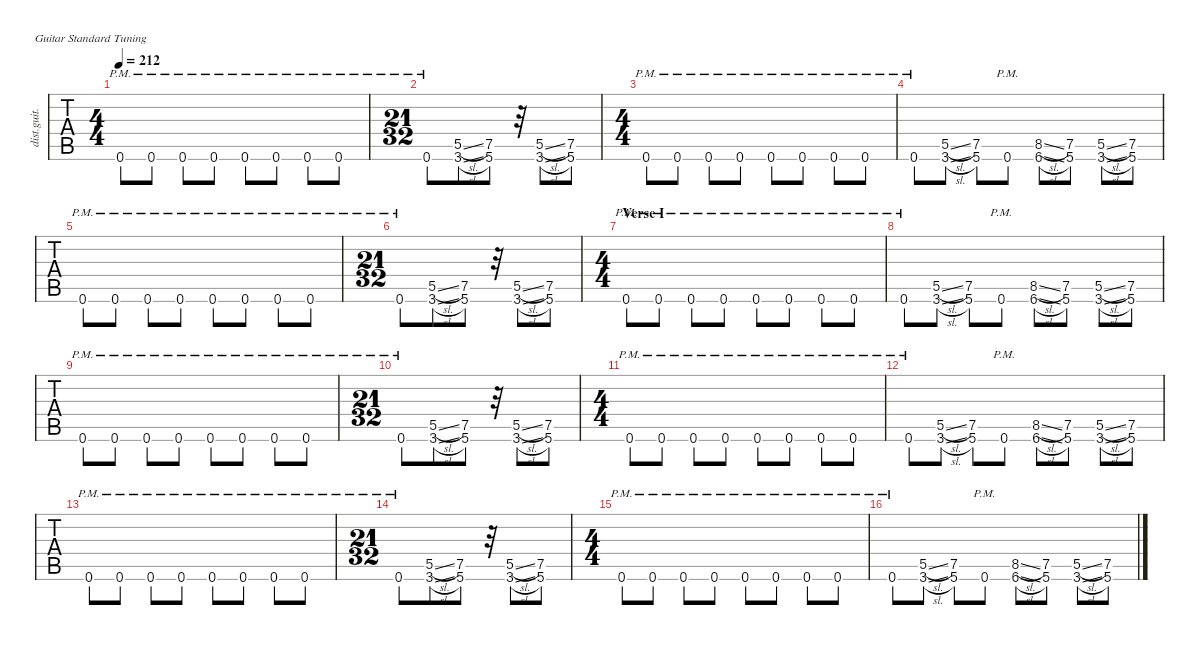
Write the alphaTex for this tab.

\defaultSystemsLayout 4
\hideDynamics
\bracketExtendMode nobrackets
\track ("Rhythm Guitar (Kirk)" "dist.guit.") {defaultSystemsLayout 4 multiBarRest instrument distortionguitar}
\staff {tabs}
\tuning (E4 B3 G3 D3 A2 E2)
\ts (4 4)
\tempo 212
\clef g2
\scale
0.233762
\ks c
0.6{pm}.8{dy mf} 0.6{pm}.8 0.6{pm}.8 0.6{pm}.8 0.6{pm}.8 0.6{pm}.8 0.6{pm}.8 0.6{pm}.8 |
\ts (21 32)
\beaming (8 3 2)
\scale
0.264041 0.6{pm}.8 (3.6{sl} 5.5{sl}).8 (7.5 5.6).8 r.32 (3.6{sl} 5.5{sl}).8 (7.5 5.6).8 |
\ts (4 4)
\beaming (8 2 2 2 2)
\scale
0.250763 0.6{pm}.8 0.6{pm}.8 0.6{pm}.8 0.6{pm}.8 0.6{pm}.8 0.6{pm}.8 0.6{pm}.8 0.6{pm}.8 |
\scale
0.253055 0.6{pm}.8 (3.6{sl} 5.5{sl}).8 (7.5 5.6).8 0.6{pm}.8 (6.6{sl acc #} 8.5{sl}).8 (7.5 5.6).8 (3.6{sl} 5.5{sl}).8 (7.5 5.6).8 |
\scale
0.23086 0.6{pm}.8 0.6{pm}.8 0.6{pm}.8 0.6{pm}.8 0.6{pm}.8 0.6{pm}.8 0.6{pm}.8 0.6{pm}.8 |
\ts (21 32)
\beaming (8 3 2)
\scale
0.265322 0.6{pm}.8 (3.6{sl} 5.5{sl}).8 (7.5 5.6).8 r.32 (3.6{sl} 5.5{sl}).8 (7.5 5.6).8 |
\ts (4 4)
\beaming (8 2 2 2 2)
\section ("" "Verse I")
\scale
0.250211 0.6{pm}.8 0.6{pm}.8 0.6{pm}.8 0.6{pm}.8 0.6{pm}.8 0.6{pm}.8 0.6{pm}.8 0.6{pm}.8 |
\scale
0.254722 0.6{pm}.8 (3.6{sl} 5.5{sl}).8 (7.5 5.6).8 0.6{pm}.8 (6.6{sl acc #} 8.5{sl}).8 (7.5 5.6).8 (3.6{sl} 5.5{sl}).8 (7.5 5.6).8 |
\scale
0.232477 0.6{pm}.8 0.6{pm}.8 0.6{pm}.8 0.6{pm}.8 0.6{pm}.8 0.6{pm}.8 0.6{pm}.8 0.6{pm}.8 |
\ts (21 32)
\beaming (8 3 2)
\scale
0.26259 0.6{pm}.8 (3.6{sl} 5.5{sl}).8 (7.5 5.6).8 r.32 (3.6{sl} 5.5{sl}).8 (7.5 5.6).8 |
\ts (4 4)
\beaming (8 2 2 2 2)
\scale
0.25104 0.6{pm}.8 0.6{pm}.8 0.6{pm}.8 0.6{pm}.8 0.6{pm}.8 0.6{pm}.8 0.6{pm}.8 0.6{pm}.8 |
\scale
0.25444 0.6{pm}.8 (3.6{sl} 5.5{sl}).8 (7.5 5.6).8 0.6{pm}.8 (6.6{sl acc #} 8.5{sl}).8 (7.5 5.6).8 (3.6{sl} 5.5{sl}).8 (7.5 5.6).8 |
\scale
0.23222 0.6{pm}.8 0.6{pm}.8 0.6{pm}.8 0.6{pm}.8 0.6{pm}.8 0.6{pm}.8 0.6{pm}.8 0.6{pm}.8 |
\ts (21 32)
\beaming (8 3 2)
\scale
0.2623 0.6{pm}.8 (3.6{sl} 5.5{sl}).8 (7.5 5.6).8 r.32 (3.6{sl} 5.5{sl}).8 (7.5 5.6).8 |
\ts (4 4)
\beaming (8 2 2 2 2)
\scale
0.25104 0.6{pm}.8 0.6{pm}.8 0.6{pm}.8 0.6{pm}.8 0.6{pm}.8 0.6{pm}.8 0.6{pm}.8 0.6{pm}.8 |
\scale
0.25444 0.6{pm}.8 (3.6{sl} 5.5{sl}).8 (7.5 5.6).8 0.6{pm}.8 (6.6{sl acc #} 8.5{sl}).8 (7.5 5.6).8 (3.6{sl} 5.5{sl}).8 (7.5 5.6).8
